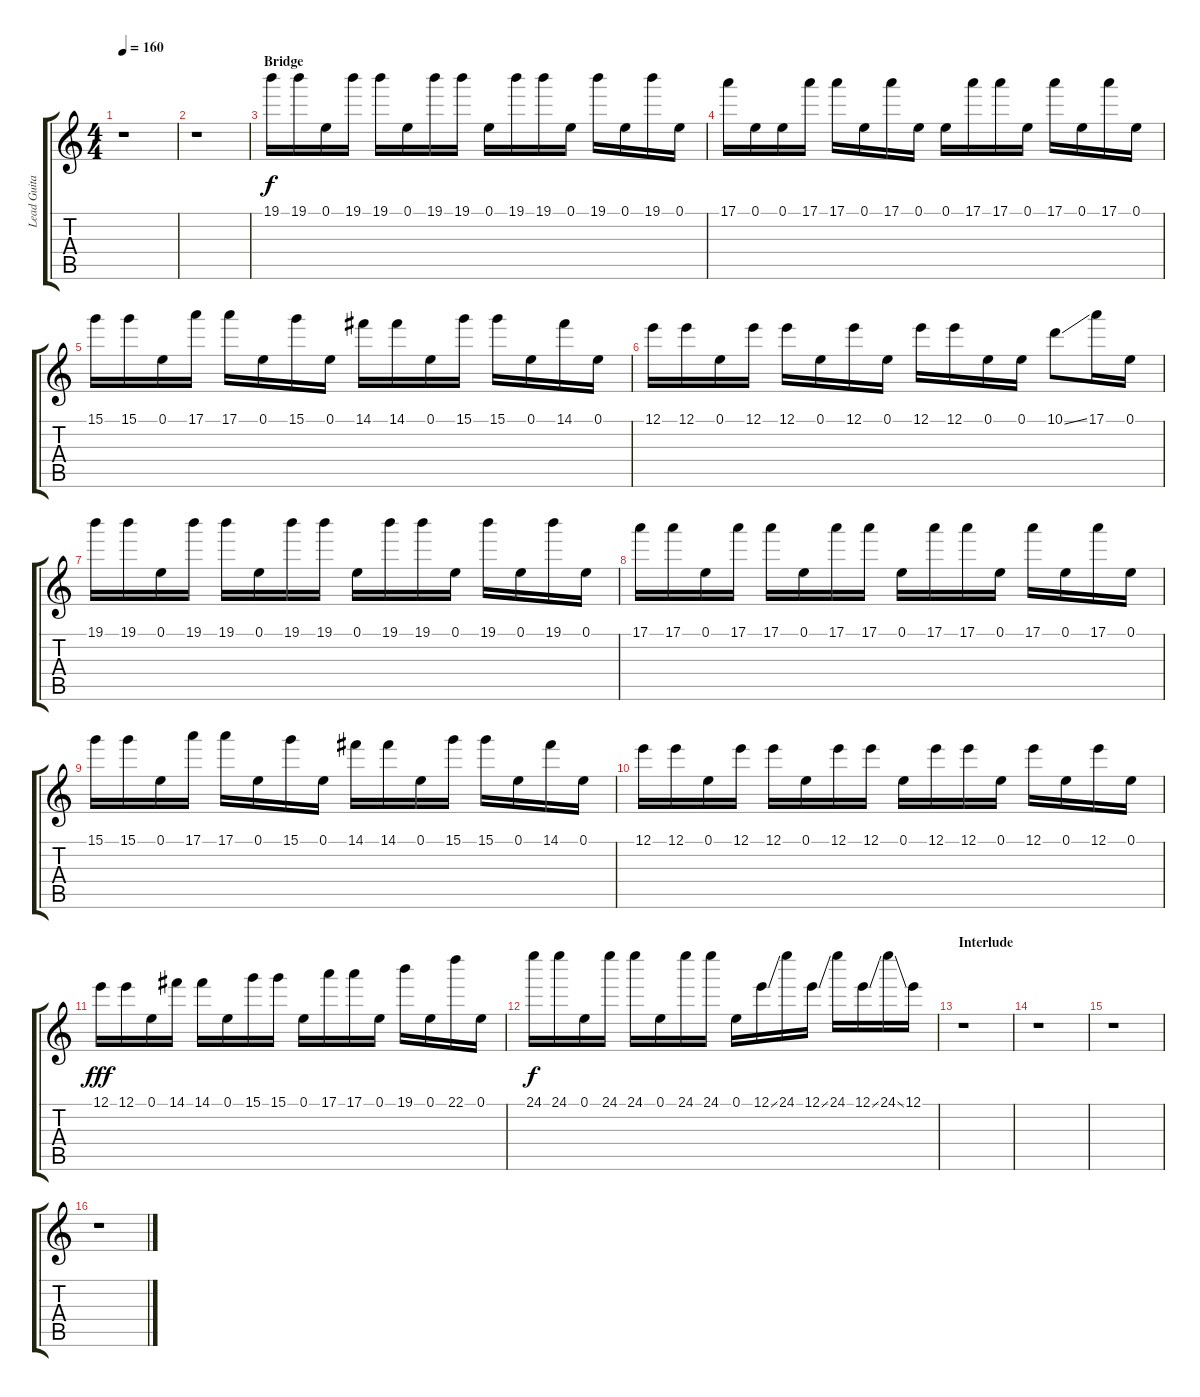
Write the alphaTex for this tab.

\track ("Lead Guitar I (Mustaine)" "Lead Guita") {instrument distortionguitar}
\staff {score tabs}
\tuning (E4 B3 G3 D3 A2 E2) {hide}
\ts (4 4)
\tempo 160
\clef g2
\ks c
r.1{dy ppp} |
r.1 |
\section ("" "Bridge")
19.1.16{dy f} 19.1.16 0.1.16 19.1.16 19.1.16 0.1.16 19.1.16 19.1.16 0.1.16 19.1.16 19.1.16 0.1.16 19.1.16 0.1.16 19.1.16 0.1.16 |
17.1.16 0.1.16 0.1.16 17.1.16 17.1.16 0.1.16 17.1.16 0.1.16 0.1.16 17.1.16 17.1.16 0.1.16 17.1.16 0.1.16 17.1.16 0.1.16 |
15.1.16 15.1.16 0.1.16 17.1.16 17.1.16 0.1.16 15.1.16 0.1.16 14.1.16 14.1.16 0.1.16 15.1.16 15.1.16 0.1.16 14.1.16 0.1.16 |
12.1.16 12.1.16 0.1.16 12.1.16 12.1.16 0.1.16 12.1.16 0.1.16 12.1.16 12.1.16 0.1.16 0.1.16 10.1{ss}.8 17.1.16 0.1.16 |
19.1.16 19.1.16 0.1.16 19.1.16 19.1.16 0.1.16 19.1.16 19.1.16 0.1.16 19.1.16 19.1.16 0.1.16 19.1.16 0.1.16 19.1.16 0.1.16 |
17.1.16 17.1.16 0.1.16 17.1.16 17.1.16 0.1.16 17.1.16 17.1.16 0.1.16 17.1.16 17.1.16 0.1.16 17.1.16 0.1.16 17.1.16 0.1.16 |
15.1.16 15.1.16 0.1.16 17.1.16 17.1.16 0.1.16 15.1.16 0.1.16 14.1.16 14.1.16 0.1.16 15.1.16 15.1.16 0.1.16 14.1.16 0.1.16 |
12.1.16 12.1.16 0.1.16 12.1.16 12.1.16 0.1.16 12.1.16 12.1.16 0.1.16 12.1.16 12.1.16 0.1.16 12.1.16 0.1.16 12.1.16 0.1.16 |
12.1.16{dy fff} 12.1.16 0.1.16 14.1.16 14.1.16 0.1.16 15.1.16 15.1.16 0.1.16 17.1.16 17.1.16 0.1.16 19.1.16 0.1.16 22.1.16 0.1.16 |
24.1.16{dy f} 24.1.16 0.1.16 24.1.16 24.1.16 0.1.16 24.1.16 24.1.16 0.1.16 12.1{ss}.16 24.1.16 12.1{ss}.16 24.1.16 12.1{ss}.16 24.1{ss}.16 12.1.16 |
\section ("" "Interlude")
r.1 |
r.1 |
r.1 |
r.1
